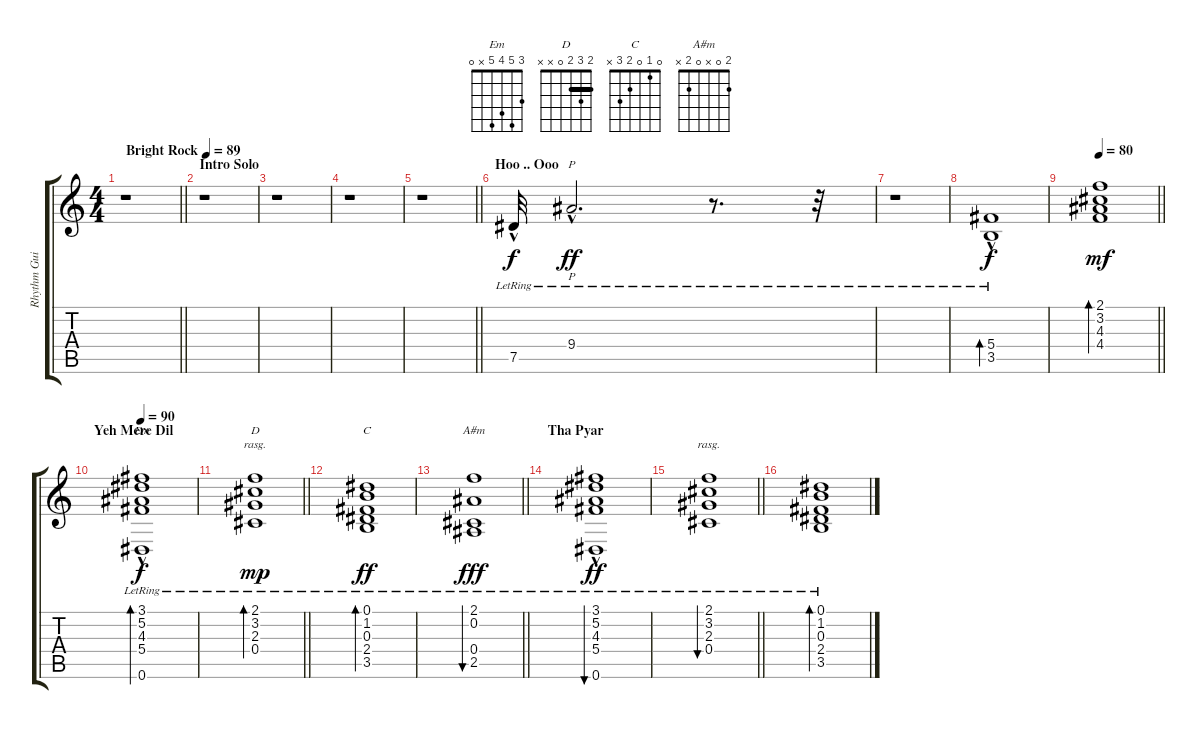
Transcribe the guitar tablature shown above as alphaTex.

\track ("Rhythm Guitar" "Rhythm Gui") {instrument acousticguitarnylon}
\staff {score tabs}
\tuning (Eb4 Bb3 Gb3 Db3 Ab2 Eb2) {hide}
\chord ("Em" 3 5 4 5 x 0)
\chord ("D" 2 3 2 0 x x) {barre 2}
\chord ("C" 0 1 0 2 3 x)
\chord ("A#m" 2 0 x 0 2 x)
\ts (4 4)
\tempo (89 "Bright Rock")
\clef g2
\barLineRight lightlight
\ks c
r.1{dy f instrument acousticguitarnylon} |
\section ("" "Intro Solo")
r.1 |
r.1 |
r.1 |
\barLineRight lightlight
r.1 |
\section ("" "Hoo .. Ooo")
7.5{hac lr}.32{instrument electricguitarclean} 9.4{hac lr}.2{p d dy ff} r.8{d} r.32 |
r.1 |
(5.4{hac lr} 3.5{hac lr}).1{bd 60 dy f} |
\tempo 80
\barLineRight lightlight
(2.1 3.2 4.3 4.4).1{bd 480 dy mf instrument electricguitarclean} |
\section ("" "Yeh Mere Dil")
\tempo 90
(3.1{hac lr} 5.2{hac lr} 4.3{hac lr} 5.4{hac lr} 0.6{hac lr}).1{bd 240 ch "Em" dy f instrument acousticguitarnylon} |
\barLineRight lightlight
(2.1{lr} 3.2{lr} 2.3{lr} 0.4{lr}).1{bd 30 ch "D" rasg ii dy mp} |
(0.1{lr} 1.2{lr} 0.3{lr} 2.4{lr} 3.5{lr}).1{bd 240 ch "C" dy ff} |
\barLineRight lightlight
(2.1{lr} 0.2{lr} 0.4{lr} 2.5{lr}).1{bu 480 ch "A#m" dy fff} |
\section ("" "Tha Pyar")
(3.1{hac lr} 5.2{hac lr} 4.3{hac lr} 5.4{hac lr} 0.6{hac lr}).1{bu 120 dy ff} |
\barLineRight lightlight
(2.1{lr} 3.2{lr} 2.3{lr} 0.4{lr}).1{bu 480 rasg ii} |
(0.1{lr} 1.2{lr} 0.3{lr} 2.4{lr} 3.5{lr}).1{bd 480}
